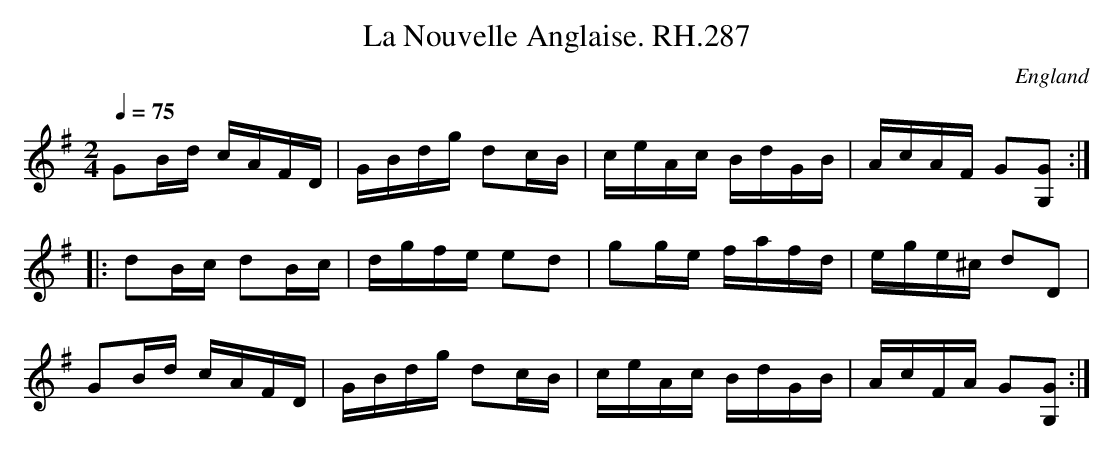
X:1
T:La Nouvelle Anglaise. RH.287
L:1/16
M:2/4
O:England
Q:1/4=75
K:G
G2Bd cAFD|GBdg d2cB|\
ceAc BdGB|AcAF G2[G,2G2]:|!
|:d2Bc d2Bc|dgfe e2d2|g2ge fafd|ege^c d2D2|!
G2Bd cAFD|GBdg d2cB|ceAc BdGB|AcFA G2[G,2G2]:|
